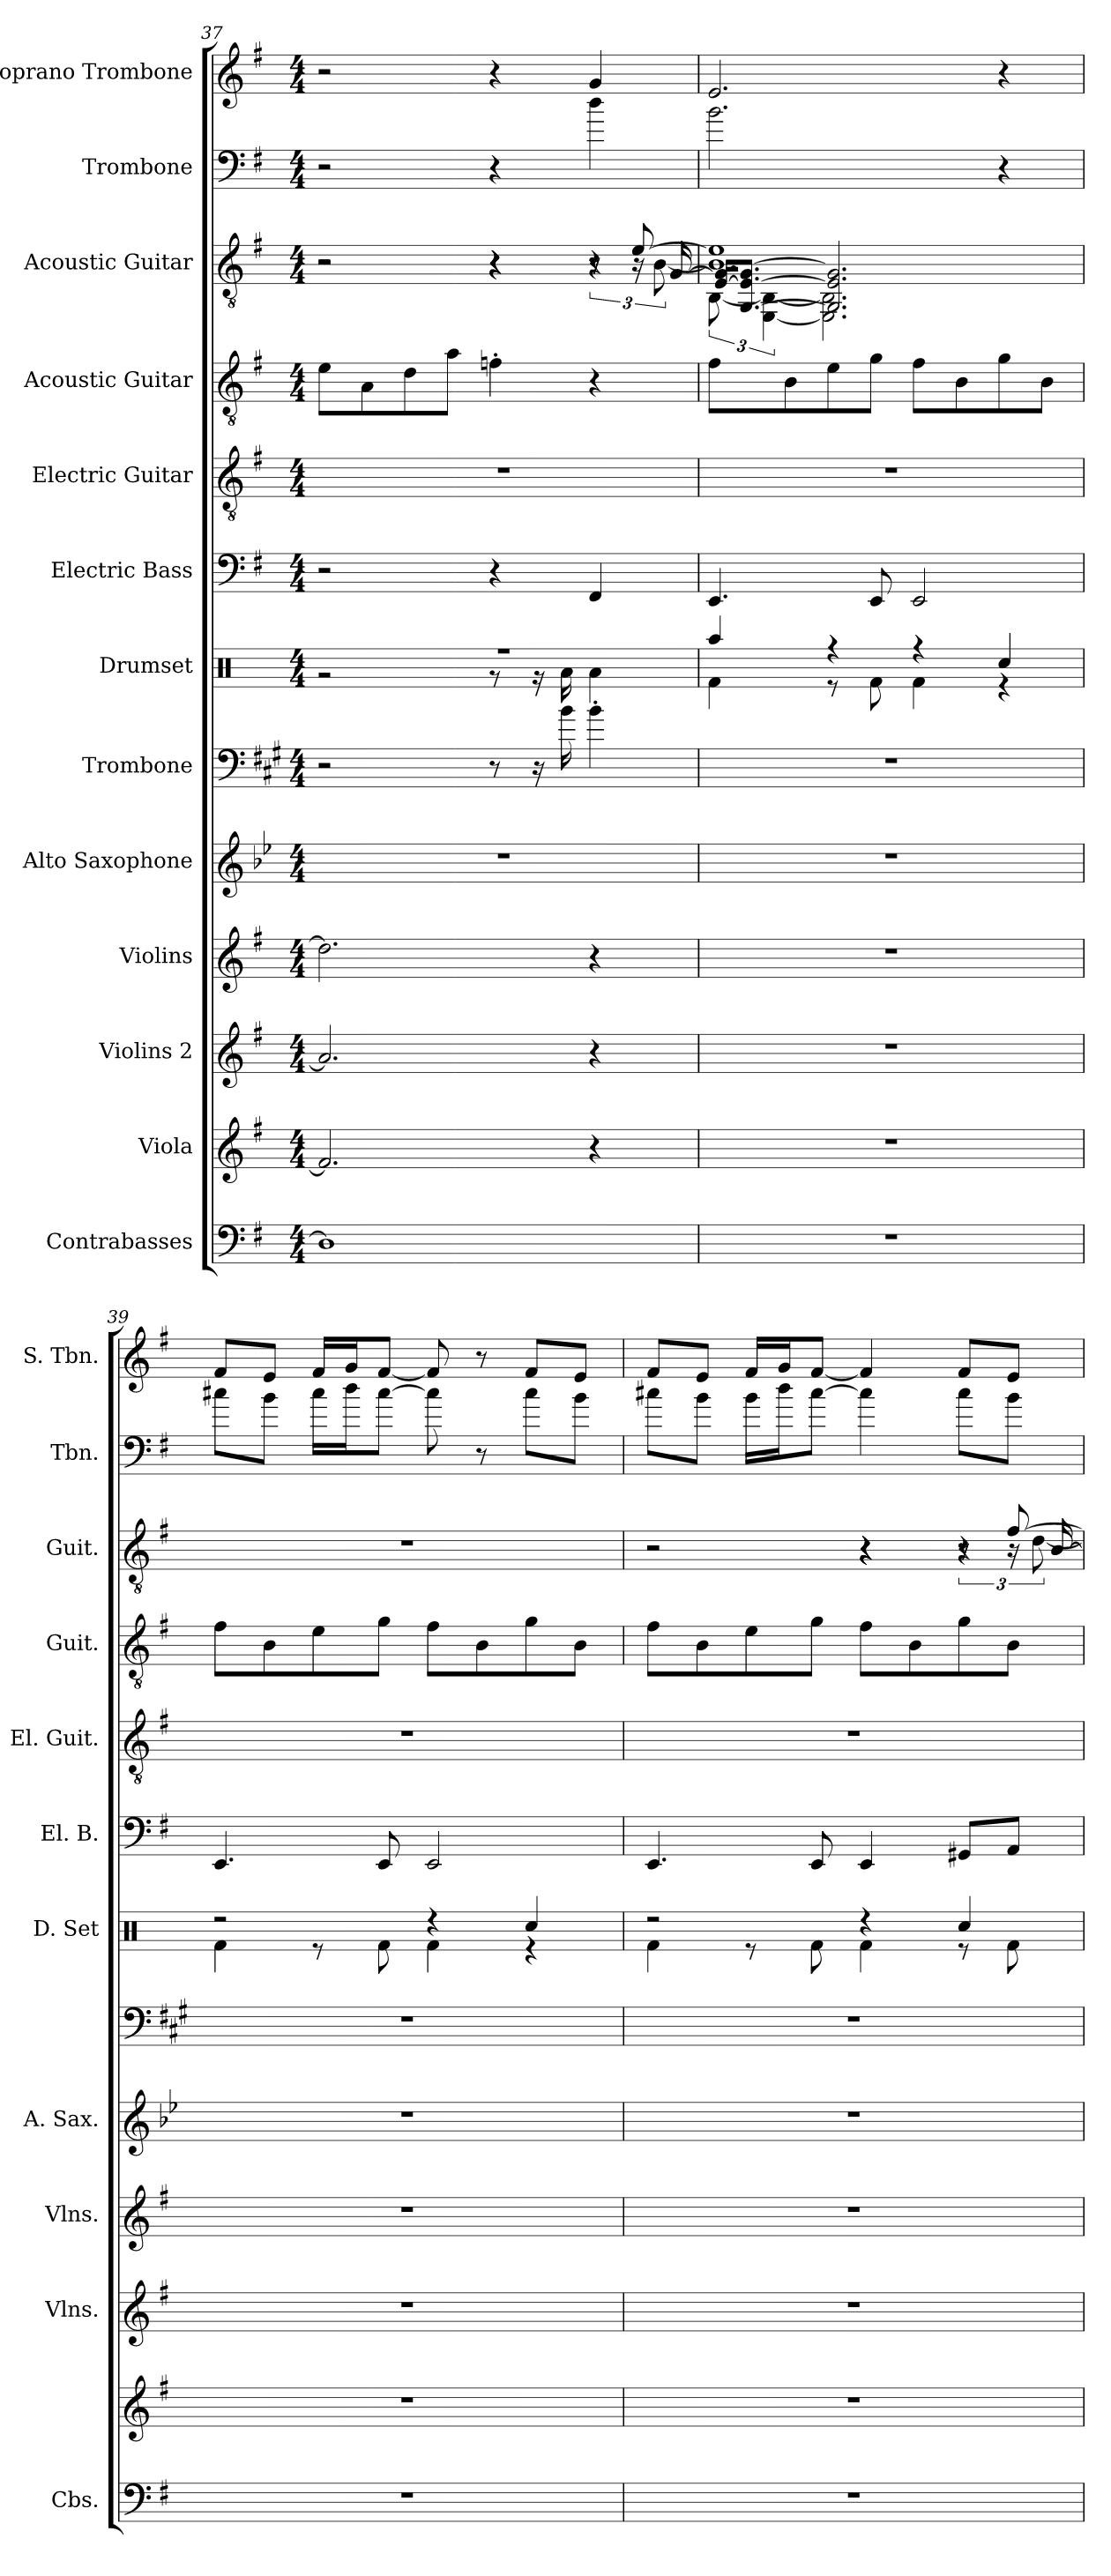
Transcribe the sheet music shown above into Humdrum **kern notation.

**kern	**kern	**kern	**kern	**kern	**kern	**kern	**kern	**kern	**kern	**kern	**kern	**kern
*part13	*part12	*part11	*part10	*part9	*part8	*part7	*part6	*part5	*part4	*part3	*part2	*part1
*staff13	*staff12	*staff11	*staff10	*staff9	*staff8	*staff7	*staff6	*staff5	*staff4	*staff3	*staff2	*staff1
*I"Contrabasses	*I"Viola	*I"Violins 2	*I"Violins	*I"Alto Saxophone	*I"Trombone	*I"Drumset	*I"Electric Bass	*I"Electric Guitar	*I"Acoustic Guitar	*I"Acoustic Guitar	*I"Trombone	*I"Soprano Trombone
*I'Cbs.	*	*I'Vlns.	*I'Vlns.	*I'A. Sax.	*	*I'D. Set	*I'El. B.	*I'El. Guit.	*I'Guit.	*I'Guit.	*I'Tbn.	*I'S. Tbn.
!!LO:PB:g=z
*clefF4	*clefG2	*clefG2	*clefG2	*clefG2	*clefF4	*clefX	*clefF4	*clefGv2	*clefGv2	*clefGv2	*clefF4	*clefG2
*ITrd7c12	*	*	*	*ITrd5c9	*ITrd1c2	*	*ITrd7c12	*	*	*	*	*
*k[f#]	*k[f#]	*k[f#]	*k[f#]	*k[b-e-a-d-g-]	*k[f#]	*k[]	*k[f#]	*k[f#]	*k[f#]	*k[f#]	*k[f#]	*k[f#]
*M4/4	*M4/4	*M4/4	*M4/4	*M4/4	*M4/4	*M4/4	*M4/4	*M4/4	*M4/4	*M4/4	*M4/4	*M4/4
=37	=37	=37	=37	=37	=37	=37	=37	=37	=37	=37	=37	=37
*	*	*	*	*	*	*^	*	*	*	*^	*	*
*	*	*	*	*	*	*	*	*	*	*	*	*^	*	*
1DD]	2.f#/]	2.a/]	2.dd\]	1r	2r	1r	2r	2r	1r	8e\L	2r	2r	2r	2r	2r
.	.	.	.	.	.	.	.	.	.	8A\	.	.	.	.	.
.	.	.	.	.	.	.	.	.	.	8d\	.	.	.	.	.
.	.	.	.	.	.	.	.	.	.	8a\J	.	.	.	.	.
.	.	.	.	.	8r	.	8r	4r	.	4fn'\	4r	4r	4r	4r	4r
.	.	.	.	.	16r	.	16r	.	.	.	.	.	.	.	.
.	.	.	.	.	16a\	.	16Ra\	.	.	.	.	.	.	.	.
.	4r	4r	4r	.	4a'\	.	4Ra\	4FFF#/	.	4r	8r	6r	8r	4dd\	4g/
.	.	.	.	.	.	.	.	.	.	.	[8e/	.	16r	.	.
.	.	.	.	.	.	.	.	.	.	.	.	[12B\	.	.	.
.	.	.	.	.	.	.	.	.	.	.	.	.	[16G/	.	.
=38	=38	=38	=38	=38	=38	=38	=38	=38	=38	=38	=38	=38	=38	=38	=38
*	*	*	*	*	*	*	*	*	*	*	*	*	*^	*	*
1r	1r	1r	1r	1r	1r	4Raa/	4Rf\	4.EEE/	1r	8f#\L	1e]	1B]	[16E/ 16G/_KL	[12BB\	2.b\	2.e/
.	.	.	.	.	.	.	.	.	.	.	.	.	[8.GG/ 8.E/_ 8.G/_J	.	.	.
.	.	.	.	.	.	.	.	.	.	.	.	.	.	[6EE\ 6BB\_	.	.
.	.	.	.	.	.	.	.	.	.	8B\	.	.	.	.	.	.
.	.	.	.	.	.	4r	8r	.	.	8e\	.	.	2.GG/] 2.E/] 2.G/]	2.EE\] 2.BB\]	.	.
.	.	.	.	.	.	.	8Rf\	8EEE/	.	8g\J	.	.	.	.	.	.
.	.	.	.	.	.	4r	4Rf\	2EEE/	.	8f#\L	.	.	.	.	.	.
.	.	.	.	.	.	.	.	.	.	8B\	.	.	.	.	.	.
.	.	.	.	.	.	4Rcc/	4r	.	.	8g\	.	.	.	.	4r	4r
.	.	.	.	.	.	.	.	.	.	8B\J	.	.	.	.	.	.
*	*	*	*	*	*	*	*	*	*	*	*v	*v	*v	*v	*	*
=39	=39	=39	=39	=39	=39	=39	=39	=39	=39	=39	=39	=39	=39
1r	1r	1r	1r	1r	1r	2r	4Rf\	4.EEE/	1r	8f#\L	1r	8cc#X\L	8f#/L
.	.	.	.	.	.	.	.	.	.	8B\	.	8b\J	8e/J
.	.	.	.	.	.	.	8r	.	.	8e\	.	16cc#\LL	16f#/LL
.	.	.	.	.	.	.	.	.	.	.	.	16dd\J	16g/J
.	.	.	.	.	.	.	8Rf\	8EEE/	.	8g\J	.	[8cc#\J	[8f#/J
.	.	.	.	.	.	4r	4Rf\	2EEE/	.	8f#\L	.	8cc#\]	8f#/]
.	.	.	.	.	.	.	.	.	.	8B\	.	8r	8r
.	.	.	.	.	.	4Rcc/	4r	.	.	8g\	.	8cc#\L	8f#/L
.	.	.	.	.	.	.	.	.	.	8B\J	.	8b\J	8e/J
!!LO:PB:g=z
=40	=40	=40	=40	=40	=40	=40	=40	=40	=40	=40	=40	=40	=40
*	*	*	*	*	*	*	*	*	*	*	*^	*	*
*	*	*	*	*	*	*	*	*	*	*	*	*^	*	*
1r	1r	1r	1r	1r	1r	2r	4Rf\	4.EEE/	1r	8f#\L	2r	2r	2r	8cc#X\L	8f#/L
.	.	.	.	.	.	.	.	.	.	8B\	.	.	.	8b\J	8e/J
.	.	.	.	.	.	.	8r	.	.	8e\	.	.	.	16b\LL	16f#/LL
.	.	.	.	.	.	.	.	.	.	.	.	.	.	16dd\J	16g/J
.	.	.	.	.	.	.	8Rf\	8EEE/	.	8g\J	.	.	.	[8cc#\J	[8f#/J
.	.	.	.	.	.	4r	4Rf\	4EEE/	.	8f#\L	4r	4r	4r	4cc#\]	4f#/]
.	.	.	.	.	.	.	.	.	.	8B\	.	.	.	.	.
.	.	.	.	.	.	4Rcc/	8r	8GGG#X/L	.	8g\	8r	6r	8r	8cc#\L	8f#/L
.	.	.	.	.	.	.	8Rf\	8AAA/J	.	8B\J	[8f#/	.	16r	8b\J	8e/J
.	.	.	.	.	.	.	.	.	.	.	.	[12d\	.	.	.
.	.	.	.	.	.	.	.	.	.	.	.	.	[16B/	.	.
*	*	*	*	*	*	*v	*v	*	*	*	*v	*v	*v	*	*
=	=	=	=	=	=	=	=	=	=	=	=	=
*-	*-	*-	*-	*-	*-	*-	*-	*-	*-	*-	*-	*-
